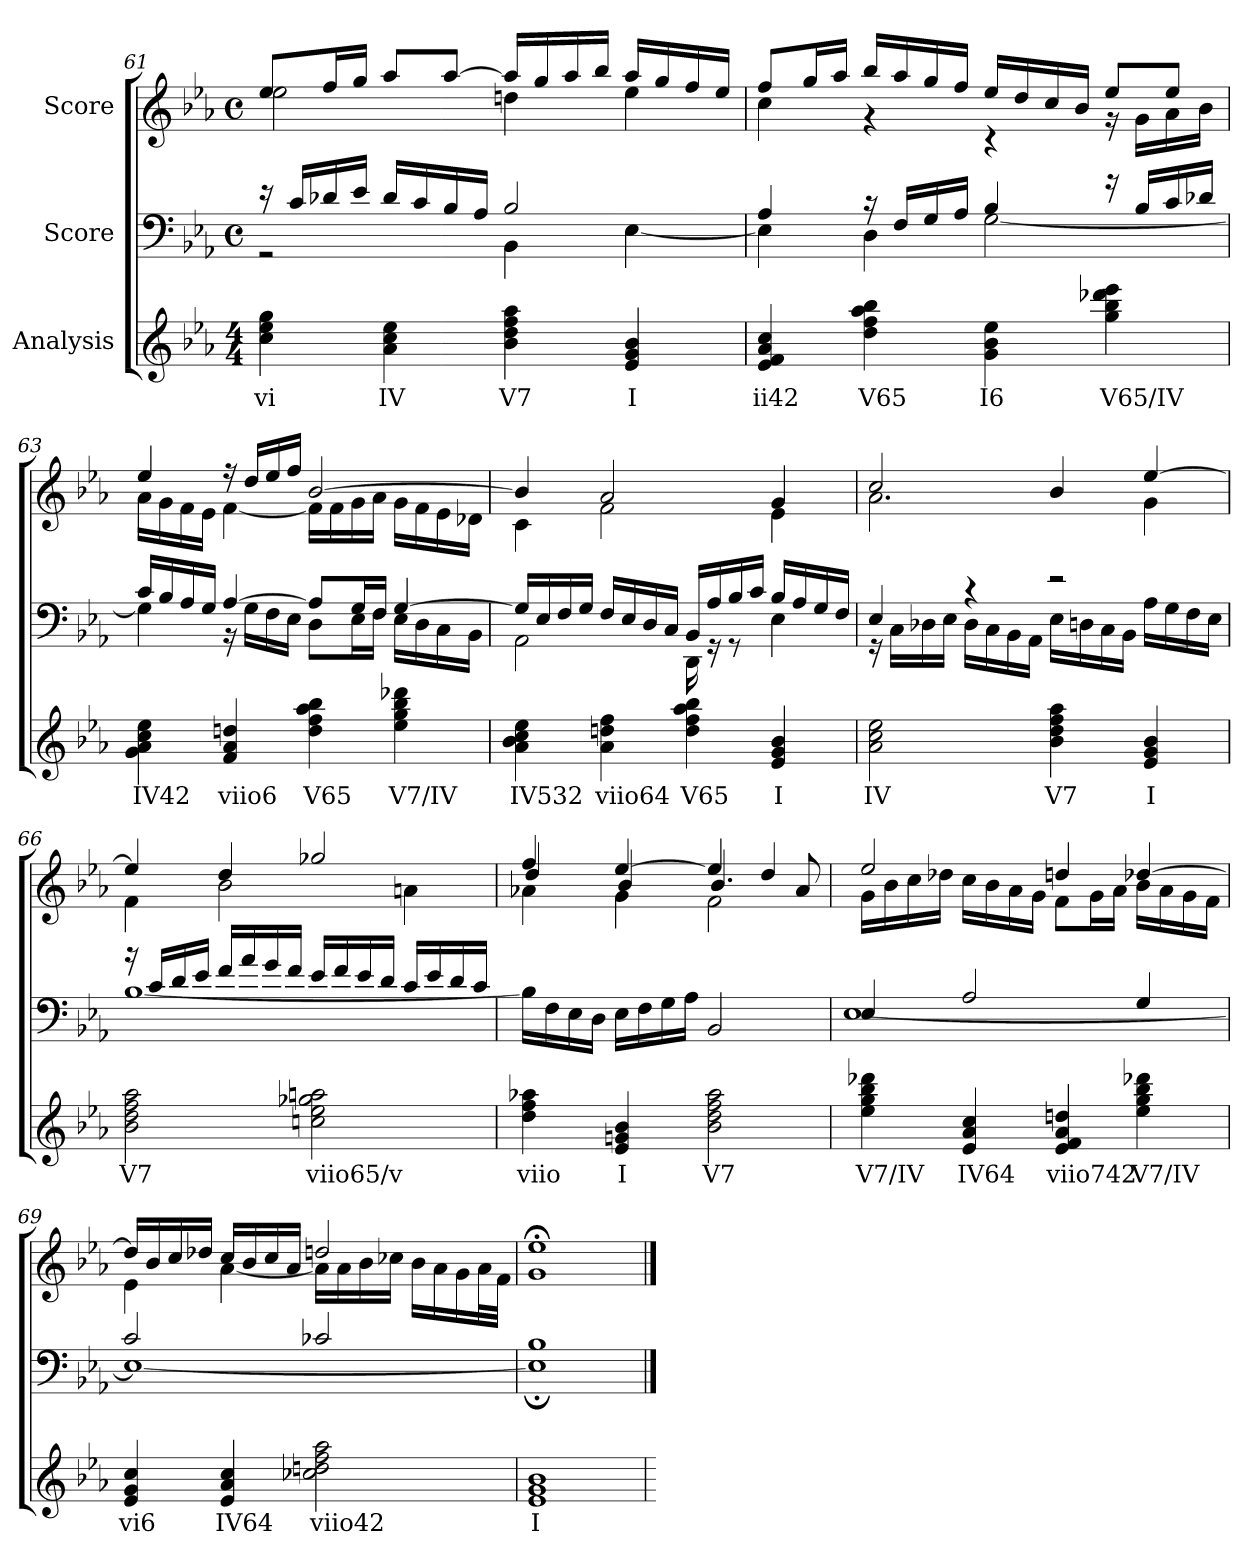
**kern	**text	**kern	**kern
*part3	*part3	*part2	*part1
*staff3	*staff3	*staff2	*staff1
*I"Analysis	*	*I"Score	*I"Score
*	*	*clefF4	*clefG2
*k[b-e-a-]	*	*k[b-e-a-]	*k[b-e-a-]
*M4/4	*	*M4/4	*M4/4
*	*	*met(c)	*met(c)
=61	=61	=61	=61
*	*	*^	*^
4cc 4ee- 4gg	vi	16r	2r	8ee-/L	2ee-\
.	.	16c/LL	.	.	.
.	.	16d-X/	.	16ff/L	.
.	.	16e-/JJ	.	16gg/JJ	.
4a- 4cc 4ee-	IV	16d-/LL	.	8aa-/L	.
.	.	16c/	.	.	.
.	.	16B-/	.	[8aa-/J	.
.	.	16A-/JJ	.	.	.
4b- 4dd 4ff 4aa-	V7	2B-/	4BB-\	16aa-/LL]	4ddn\
.	.	.	.	16gg/	.
.	.	.	.	16aa-/	.
.	.	.	.	16bb-/JJ	.
4e- 4g 4b-	I	.	[4E-\	16aa-/LL	4ee-\
.	.	.	.	16gg/	.
.	.	.	.	16ff/	.
.	.	.	.	16ee-/JJ	.
=62	=62	=62	=62	=62	=62
4e- 4f 4a- 4cc	ii42	4A-/	4E-\]	8ff/L	4cc\
.	.	.	.	16gg/L	.
.	.	.	.	16aa-/JJ	.
4dd 4ff 4aa- 4bb-	V65	16r	4D\	16bb-/LL	4r
.	.	16F/LL	.	16aa-/	.
.	.	16G/	.	16gg/	.
.	.	16A-/JJ	.	16ff/JJ	.
4g 4b- 4ee-	I6	4B-/	[2G\	16ee-/LL	4r
.	.	.	.	16dd/	.
.	.	.	.	16cc/	.
.	.	.	.	16b-/JJ	.
4gg 4bb- 4ddd-X 4eee-	V65/IV	16r	.	8ee-/L	16r
.	.	16B-/LL	.	.	16g\LL
.	.	16c/	.	8ee-/J	16a-\
.	.	16d-X/JJ	.	.	16b-\JJ
!!LO:LB:g=z	!!
=63	=63	=63	=63	=63	=63
4g 4a- 4cc 4ee-	IV42	16c/LL	4G\]	4ee-/	16a-\LL
.	.	16B-/	.	.	16g\
.	.	16A-/	.	.	16f\
.	.	16G/JJ	.	.	16e-\JJ
4f 4a- 4ddn	viio6	[4A-/	16r	16r	[4f\
.	.	.	16G\LL	16dd/LL	.
.	.	.	16F\	16ee-/	.
.	.	.	16E-\JJ	16ff/JJ	.
4dd 4ff 4aa- 4bb-	V65	8A-/L]	8D\L	[2b-/	16f\LL]
.	.	.	.	.	16f\
.	.	16G/L	16E-\L	.	16g\
.	.	16F/JJ	16F\JJ	.	16a-\JJ
4ee- 4gg 4bb- 4ddd-X	V7/IV	[4G/	16E-\LL	.	16g\LL
.	.	.	16D\	.	16f\
.	.	.	16C\	.	16e-\
.	.	.	16BB-\JJ	.	16d-X\JJ
=64	=64	=64	=64	=64	=64
4a- 4b- 4cc 4ee-	IV532	16G/LL]	2AA-\	4b-/]	4c\
.	.	16E-/	.	.	.
.	.	16F/	.	.	.
.	.	16G/JJ	.	.	.
4a- 4ddn 4ff	viio64	16F/LL	.	2a-/	2f\
.	.	16E-/	.	.	.
.	.	16D/	.	.	.
.	.	16C/JJ	.	.	.
4dd 4ff 4aa- 4bb-	V65	16BB-/LL	16DD\	.	.
.	.	16A-/	16r	.	.
.	.	16B-/	8r	.	.
.	.	16c/JJ	.	.	.
4e- 4g 4b-	I	16B-/LL	4E-\	4g/	4e-\
.	.	16A-/	.	.	.
.	.	16G/	.	.	.
.	.	16F/JJ	.	.	.
!!LO:PB:g=z	!!
=65	=65	=65	=65	=65	=65
2a- 2cc 2ee-	IV	4E-/	16r	2cc/	2.a-\
.	.	.	16C\LL	.	.
.	.	.	16D-X\	.	.
.	.	.	16E-\JJ	.	.
.	.	4r	16D-\LL	.	.
.	.	.	16C\	.	.
.	.	.	16BB-\	.	.
.	.	.	16AA-\JJ	.	.
4b- 4dd 4ff 4aa-	V7	2r	16E-\LL	4b-/	.
.	.	.	16Dn\	.	.
.	.	.	16C\	.	.
.	.	.	16BB-\JJ	.	.
4e- 4g 4b-	I	.	16A-\LL	[4ee-/	4g\
.	.	.	16G\	.	.
.	.	.	16F\	.	.
.	.	.	16E-\JJ	.	.
=66	=66	=66	=66	=66	=66
2b- 2dd 2ff 2aa-	V7	16r	[1B-	4ee-/]	4f\
.	.	16c/LL	.	.	.
.	.	16d/	.	.	.
.	.	16e-/JJ	.	.	.
.	.	16f/LL	.	4dd/	2b-\
.	.	16a-/	.	.	.
.	.	16g/	.	.	.
.	.	16f/JJ	.	.	.
2ccn 2ee- 2gg-X 2aan	viio65/v	16e-/LL	.	2gg-X/	.
.	.	16f/	.	.	.
.	.	16e-/	.	.	.
.	.	16d/JJ	.	.	.
.	.	16c/LL	.	.	4an\
.	.	16e-/	.	.	.
.	.	16d/	.	.	.
.	.	16c/JJ	.	.	.
*	*	*	*	*v	*v
=67	=67	=67	=67	=67
*	*	*	*	*^
*	*	*	*	*	*^
4dd 4ff 4aa-X	viio	1ryy	16B-\LL]	4ff/	4a-X\	4dd/
.	.	.	16F\	.	.	.
.	.	.	16E-\	.	.	.
.	.	.	16D\JJ	.	.	.
4e- 4gn 4b-	I	.	16E-\LL	[4ee-/	4g\	4b-/
.	.	.	16F\	.	.	.
.	.	.	16G\	.	.	.
.	.	.	16A-\JJ	.	.	.
2b- 2dd 2ff 2aa-	V7	.	2BB-/	4ee-/]	2f\	4.b-/
.	.	.	.	4dd/	.	.
.	.	.	.	.	.	8a-/
*	*	*	*	*v	*v	*v
!!LO:LB:g=z
=68	=68	=68	=68	=68
*	*	*	*	*^
4ee- 4gg 4bb- 4ddd-X	V7/IV	4E-/	[1E-	2ee-/	16g\LL
.	.	.	.	.	16b-\
.	.	.	.	.	16cc\
.	.	.	.	.	16dd-X\JJ
4e- 4a- 4cc	IV64	2A-/	.	.	16cc\LL
.	.	.	.	.	16b-\
.	.	.	.	.	16a-\
.	.	.	.	.	16g\JJ
4e- 4f 4a- 4ddn	viio742	.	.	4ddn/	8f\L
.	.	.	.	.	16g\L
.	.	.	.	.	16a-\JJ
4ee- 4gg 4bb- 4ddd-X	V7/IV	4G/	.	[4dd-X/	16b-\LL
.	.	.	.	.	16a-\
.	.	.	.	.	16g\
.	.	.	.	.	16f\JJ
=69	=69	=69	=69	=69	=69
4e- 4g 4cc	vi6	2c/	1E-_	16dd-/LL]	4e-\
.	.	.	.	16b-/	.
.	.	.	.	16cc/	.
.	.	.	.	16dd-X/JJ	.
4e- 4a- 4cc	IV64	.	.	16cc/LL	[4a-\
.	.	.	.	16b-/	.
.	.	.	.	16cc/	.
.	.	.	.	16a-/JJ	.
2cc-X 2ddn 2ff 2aa-	viio42	2c-X/	.	2ddn/	16a-\LL]
.	.	.	.	.	16a-\
.	.	.	.	.	16b-\
.	.	.	.	.	16cc-X\JJ
.	.	.	.	.	16b-\LL
.	.	.	.	.	16a-\
.	.	.	.	.	16g\
.	.	.	.	.	32a-\L
.	.	.	.	.	32f\JJJ
=70	=70	=70	=70	=70	=70
1e- 1g 1b-	I	1B-	1E-;]	1ee-;<	1g
*	*	*v	*v	*	*
*	*	*	*v	*v
=	==	==	==
*-	*-	*-	*-
